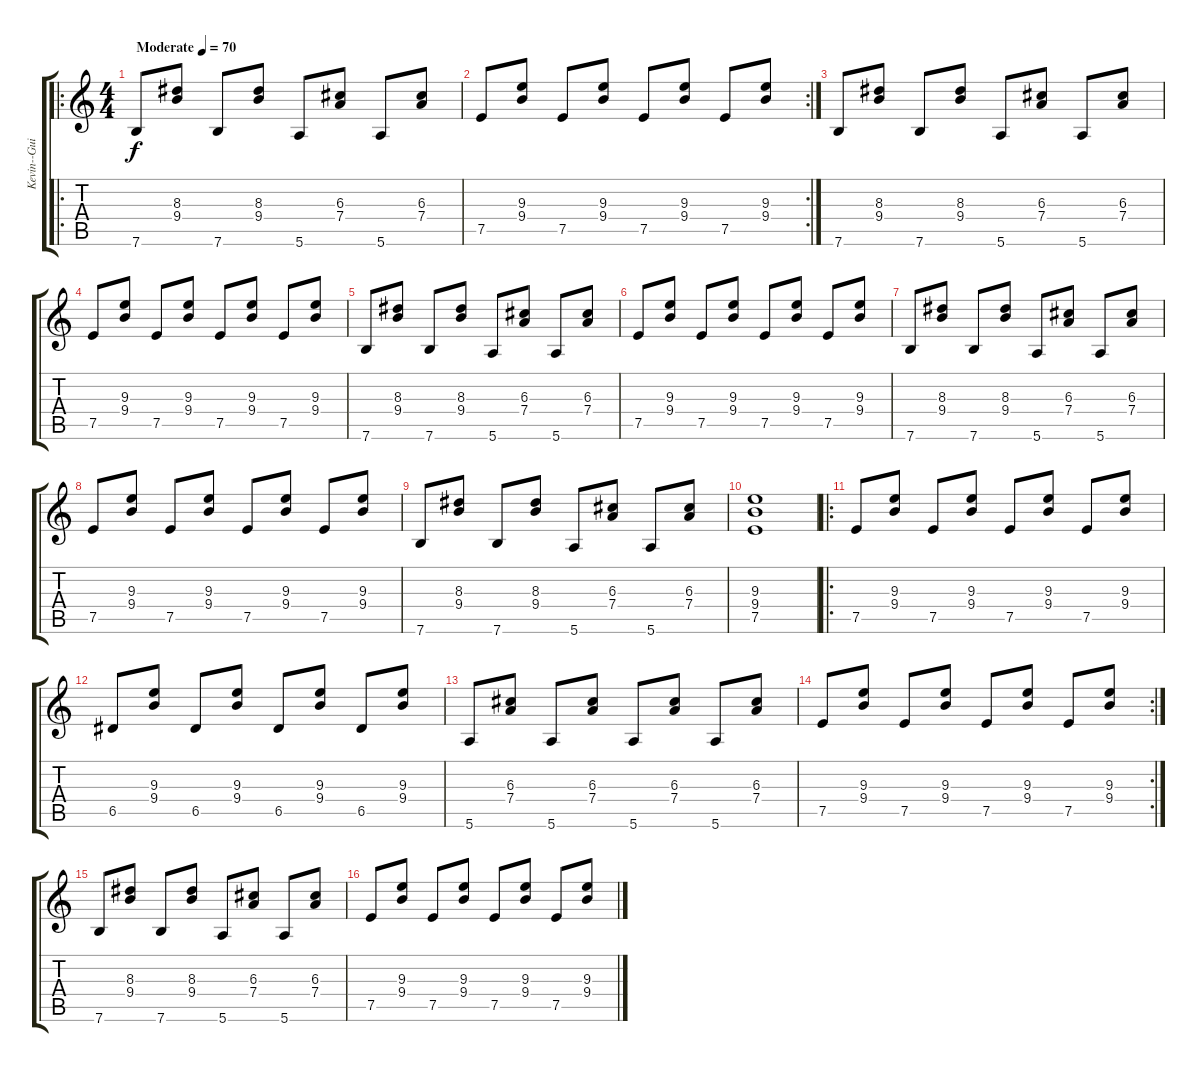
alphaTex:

\track ("Kevin--Guitar" "Kevin--Gui") {instrument acousticguitarsteel}
\staff {score tabs}
\tuning (E4 B3 G3 D3 A2 E2) {hide}
\ro
\ts (4 4)
\tempo (70 "Moderate")
\clef g2
\ks c
7.6.8{dy f instrument acousticguitarsteel} (8.3 9.4).8 7.6.8 (8.3 9.4).8 5.6.8 (6.3 7.4).8 5.6.8 (6.3 7.4).8 |
\rc 2
7.5.8 (9.3 9.4).8 7.5.8 (9.3 9.4).8 7.5.8 (9.3 9.4).8 7.5.8 (9.3 9.4).8 |
7.6.8 (8.3 9.4).8 7.6.8 (8.3 9.4).8 5.6.8 (6.3 7.4).8 5.6.8 (6.3 7.4).8 |
7.5.8 (9.3 9.4).8 7.5.8 (9.3 9.4).8 7.5.8 (9.3 9.4).8 7.5.8 (9.3 9.4).8 |
7.6.8 (8.3 9.4).8 7.6.8 (8.3 9.4).8 5.6.8 (6.3 7.4).8 5.6.8 (6.3 7.4).8 |
7.5.8 (9.3 9.4).8 7.5.8 (9.3 9.4).8 7.5.8 (9.3 9.4).8 7.5.8 (9.3 9.4).8 |
7.6.8 (8.3 9.4).8 7.6.8 (8.3 9.4).8 5.6.8 (6.3 7.4).8 5.6.8 (6.3 7.4).8 |
7.5.8 (9.3 9.4).8 7.5.8 (9.3 9.4).8 7.5.8 (9.3 9.4).8 7.5.8 (9.3 9.4).8 |
7.6.8 (8.3 9.4).8 7.6.8 (8.3 9.4).8 5.6.8 (6.3 7.4).8 5.6.8 (6.3 7.4).8 |
(9.3 9.4 7.5).1 |
\ro
7.5.8 (9.3 9.4).8 7.5.8 (9.3 9.4).8 7.5.8 (9.3 9.4).8 7.5.8 (9.3 9.4).8 |
6.5.8 (9.3 9.4).8 6.5.8 (9.3 9.4).8 6.5.8 (9.3 9.4).8 6.5.8 (9.3 9.4).8 |
5.6.8 (6.3 7.4).8 5.6.8 (6.3 7.4).8 5.6.8 (6.3 7.4).8 5.6.8 (6.3 7.4).8 |
\rc 2
7.5.8 (9.3 9.4).8 7.5.8 (9.3 9.4).8 7.5.8 (9.3 9.4).8 7.5.8 (9.3 9.4).8 |
7.6.8 (8.3 9.4).8 7.6.8 (8.3 9.4).8 5.6.8 (6.3 7.4).8 5.6.8 (6.3 7.4).8 |
7.5.8 (9.3 9.4).8 7.5.8 (9.3 9.4).8 7.5.8 (9.3 9.4).8 7.5.8 (9.3 9.4).8
